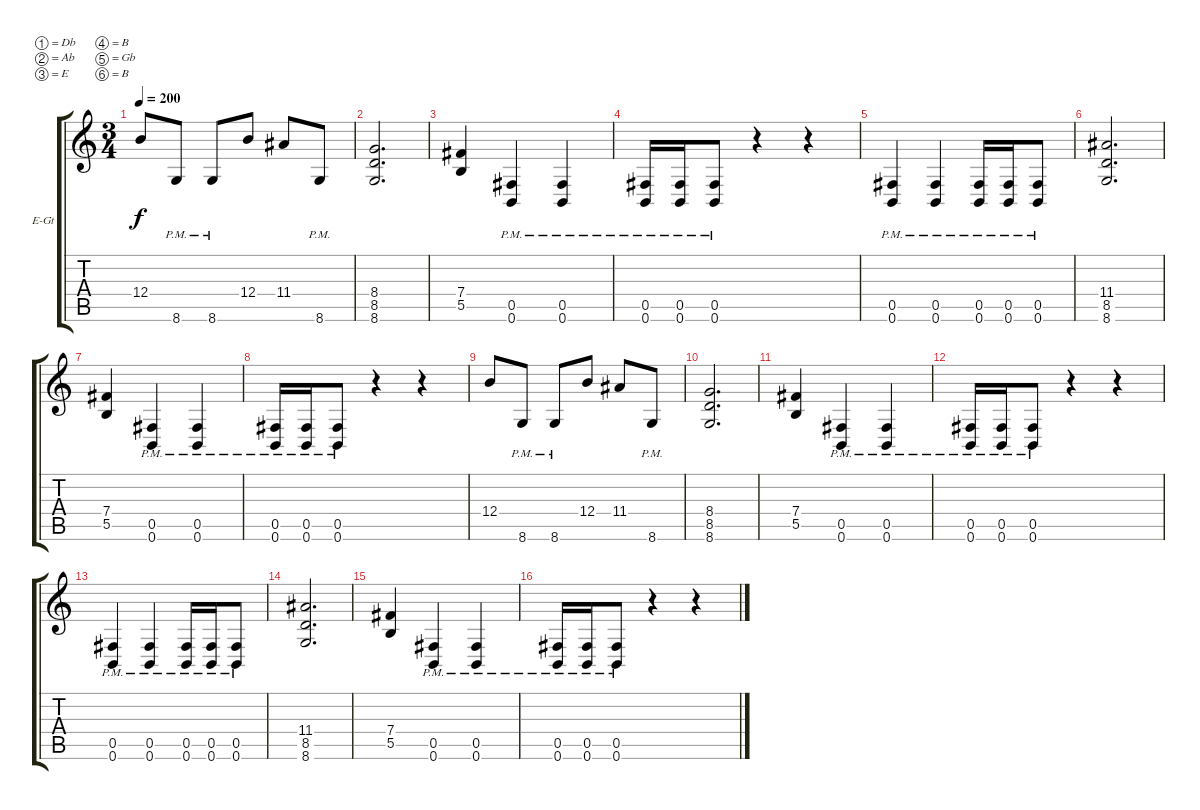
\bracketExtendMode groupsimilarinstruments
\firstSystemTrackNameOrientation horizontal
\otherSystemsTrackNameOrientation horizontal
\track ("Track 1" "E-Gt") {multiBarRest instrument overdrivenguitar}
\staff {score tabs}
\tuning (Db4 Ab3 E3 B2 Gb2 B1)
\ts (3 4)
\tempo 200
\clef g2
\ks c
12.4.8{dy f} 8.6{pm}.8 8.6{pm}.8 12.4.8 11.4.8 8.6{pm}.8 |
(8.4 8.5 8.6).2{d} |
(7.4 5.5).4 (0.5{pm} 0.6{pm}).4 (0.5{pm} 0.6{pm}).4 |
(0.5{pm} 0.6{pm}).16 (0.5{pm} 0.6{pm}).16 (0.5{pm} 0.6{pm}).8 r.4 r.4 |
(0.5{pm} 0.6{pm}).4 (0.5{pm} 0.6{pm}).4 (0.5{pm} 0.6{pm}).16 (0.5{pm} 0.6{pm}).16 (0.5{pm} 0.6{pm}).8 |
(11.4 8.5 8.6).2{d} |
(7.4 5.5).4 (0.5{pm} 0.6{pm}).4 (0.5{pm} 0.6{pm}).4 |
(0.5{pm} 0.6{pm}).16 (0.5{pm} 0.6{pm}).16 (0.5{pm} 0.6{pm}).8 r.4 r.4 |
12.4.8 8.6{pm}.8 8.6{pm}.8 12.4.8 11.4.8 8.6{pm}.8 |
(8.4 8.5 8.6).2{d} |
(7.4 5.5).4 (0.5{pm} 0.6{pm}).4 (0.5{pm} 0.6{pm}).4 |
(0.5{pm} 0.6{pm}).16 (0.5{pm} 0.6{pm}).16 (0.5{pm} 0.6{pm}).8 r.4 r.4 |
(0.5{pm} 0.6{pm}).4 (0.5{pm} 0.6{pm}).4 (0.5{pm} 0.6{pm}).16 (0.5{pm} 0.6{pm}).16 (0.5{pm} 0.6{pm}).8 |
(11.4 8.5 8.6).2{d} |
(7.4 5.5).4 (0.5{pm} 0.6{pm}).4 (0.5{pm} 0.6{pm}).4 |
(0.5{pm} 0.6{pm}).16 (0.5{pm} 0.6{pm}).16 (0.5{pm} 0.6{pm}).8 r.4 r.4
